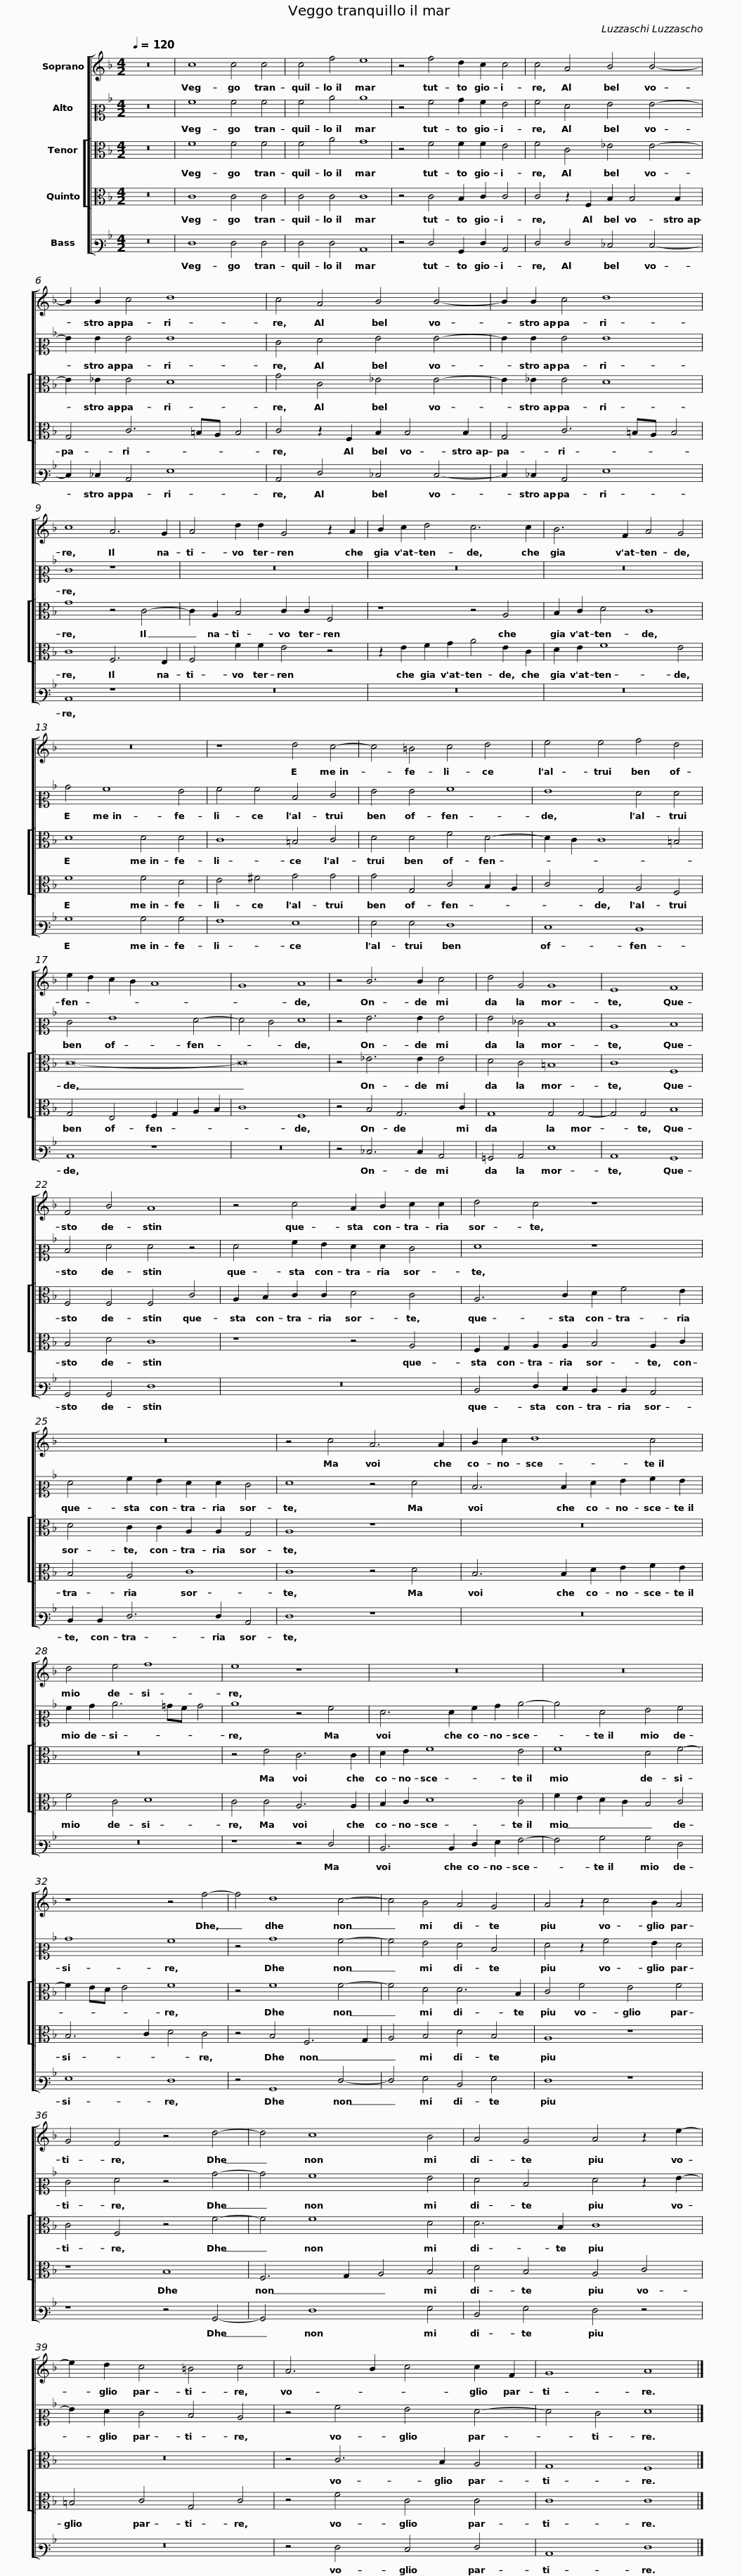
X:1
%%score [ 1 2 [ 3 4 ] 5 ]
L:1/8
Q:1/4=120
M:4/2
I:linebreak $
K:F
V:1 treble
V:2 alto2
V:3 alto
V:4 alto
V:5 bass3
V:1
 z16 | c8 c4 c4 | c4 f4 e8 | z4 f4 d2 c2 c4 |$ c4 A4 B4 B4- | %5
 B2 B2 c4 d8 | c4 A4 B4 B4- |$ B2 B2 c4 d8 | c8 A6 G2 | A4 d2 d2 G4 z2 A2 |$ %10
 B2 c2 d4 c6 c2 | B6 F2 A4 G4 | z16 | z8 d4 c4- |$ c4 =B4 c4 d4 | %15
 e4 e4 f4 d4 | e2 d2 c2 B2 A8 | G8 A8 |$ z4 B6 B2 c4 | d4 G4 G8 | %20
 E8 F8 | F4 B4 A8 |$ z4 c4 A2 B2 c2 c2 | d4 c4 z8 |$ z16 |$ %25
 z4 c4 A6 A2 | B2 c2 d8 c4 | d4 e4 f8 | e8 z8 |$ z16 | %30
 z16 | z8 z4 f4- | f4 d8 c4- |$ c4 B4 A4 G4 | A4 z2 c4 B2 A4 | %35
 G4 F4 z4 d4- | d4 c8 B4 |$ A4 G4 A4 z2 e2- | e2 d2 c4 =B4 c4 | A6 B2 c4 c2 F2 | %40
 G8 A8 |] %41
V:2
 z16 | A8 A4 A4 | A4 c4 c8 | z4 A4 B2 A2 G4 |$ A4 F4 G4 G4- | %5
 G2 G2 G4 G8 | E4 F4 G4 G4- |$ G2 G2 G4 G8 | E8 z8 | z16 |$ %10
 z16 | z16 | B4 A8 G4 | A4 A4 D4 E4 |$ G4 G4 A8 | %15
 G8 F4 F4 | E4 G8 F4- | F4 E4 F8 |$ z4 G6 G2 G4 | G4 _E4 D8 | %20
 C8 D8 | D4 F4 F4 z4 |$ F4 A2 G2 F2 F2 E4 | F8 z8 |$ F4 A2 G2 F2 F2 E4 |$ %25
 F8 z4 F4 | D6 D2 F2 G2 A2 G2 | A2 B2 c6 =BA B4 | c8 z4 A4 |$ F6 F2 A2 B2 c4- | %30
 c4 F4 G4 A4 | B8 A8 | z4 B8 A4- |$ A4 G4 F4 D4 | F4 z2 A4 G2 F4 | %35
 E4 F4 z4 B4- | B4 A8 G4 |$ F4 D4 F4 z2 G2- | G2 F2 E4 D4 C4 | z4 A4 G4 F4- | %40
 F4 E4 F8 |] %41
V:3
 z16 | F8 F4 F4 | F4 A4 G8 | z4 F4 F2 F2 E4 |$ F4 C4 _E4 E4- | %5
 E2 _E2 E4 D8 | G4 C4 _E4 E4- |$ E2 _E2 E4 D8 | G8 z4 C4- | C2 A,2 B,4 C2 C2 F,4 |$ %10
 z8 z4 A,4 | B,2 C2 D4 C8 | D8 D4 D4 | C8 =B,4 C4 |$ D4 D4 F4 D4- | %15
 D2 C2 C8 =B,4 | C16- | C16 |$ z4 _E6 E2 E4 | D4 C4 =B,8 | %20
 C8 F,8 | F,4 F,4 F,4 C4 |$ A,2 B,2 C2 C2 D4 C4 | A,6 C2 D2 F4 E2 |$ D4 C2 C2 A,2 A,2 G,4 |$ %25
 A,8 z8 | z16 | z16 | z4 E4 C6 C2 |$ D2 E2 F8 E4 | %30
 F8 D4 F4- | F2 ED E4 F8 | z4 F8 F4- |$ F4 D4 D6 B,2 | C4 F4 E4 F4 | %35
 C4 F,4 z4 F4- | F4 F8 D4 |$ D6 B,2 C8 | z16 | z4 C6 B,2 A,4 | %40
 G,8 F,8 |] %41
V:4
 z16 | C8 C4 C4 | C4 C4 C8 | z4 C4 B,2 C2 C4 |$ C4 z2 F,2 B,2 B,4 B,2 | %5
 G,4 C6 =B,A, B,4 | C4 z2 F,2 B,2 B,4 B,2 |$ G,4 C6 =B,A, B,4 | C8 F,6 E,2 | F,4 F2 F2 E4 z4 |$ %10
 z2 E2 F2 G2 A4 E2 C2 | D2 E2 F8 E4 | F8 F4 D4 | E4 ^F4 G4 G4 |$ G4 G,4 C4 B,2 A,2 | %15
 C4 G,4 A,4 F,4 | G,4 E,4 F,2 G,2 A,2 B,2 | C8 F,8 |$ z4 B,4 G,6 C2 | G,8 G,4 G,4- | %20
 G,4 G,4 B,8 | B,4 D4 C8 |$ z8 z4 A,4 | F,2 G,2 A,2 A,2 B,4 A,2 C2 |$ B,4 A,4 C8 |$ %25
 C8 z4 D4 | B,6 B,2 D2 E2 F2 E2 | F4 C4 D8 | C4 C4 A,6 A,2 |$ B,2 C2 D8 C4 | %30
 F2 E2 D2 C2 B,4 C4 | B,6 C2 D4 C4 | z4 B,4 F,6 G,2 |$ A,4 B,4 D4 B,4 | A,8 z8 | %35
 z8 B,8 | F,6 G,2 A,4 B,4 |$ D4 B,4 A,4 C4 | =B,4 C4 G,4 C4 | z4 F4 C4 C4 | %40
 C8 C8 |] %41
V:5
 z16 | F,8 F,4 F,4 | F,4 F,4 C,8 | z4 F,4 B,,2 F,2 C,4 |$ F,4 F,4 _E,4 E,4- | %5
 E,2 _E,2 C,4 G,8 | C,4 F,4 _E,4 E,4- |$ E,2 _E,2 C,4 G,8 | C,8 z8 | z16 |$ %10
 z16 | z16 | B,8 B,4 B,4 | A,8 G,8 |$ G,4 G,4 F,8 | %15
 E,8 D,8 | C,8 z8 | z16 |$ z4 _E,6 E,2 C,4 | =B,,4 C,4 G,8 | %20
 C,8 B,,8 | B,,4 B,,4 F,8 |$ z16 | D,4 F,2 E,2 D,2 D,2 C,4 |$ D,2 D,2 F,6 F,2 C,4 |$ %25
 F,8 z8 | z16 | z16 | z8 z4 F,4 |$ D,6 D,2 F,2 G,2 A,4- | %30
 A,4 B,4 B,4 F,4 | G,8 F,8 | z4 B,,8 F,4- |$ F,4 G,4 D,4 G,4 | F,8 z8 | %35
 z8 z4 B,,4- | B,,4 F,8 G,4 |$ D,4 G,4 F,4 z4 | z16 | z4 F,4 E,4 F,4 | %40
 C,8 F,8 |] %41
